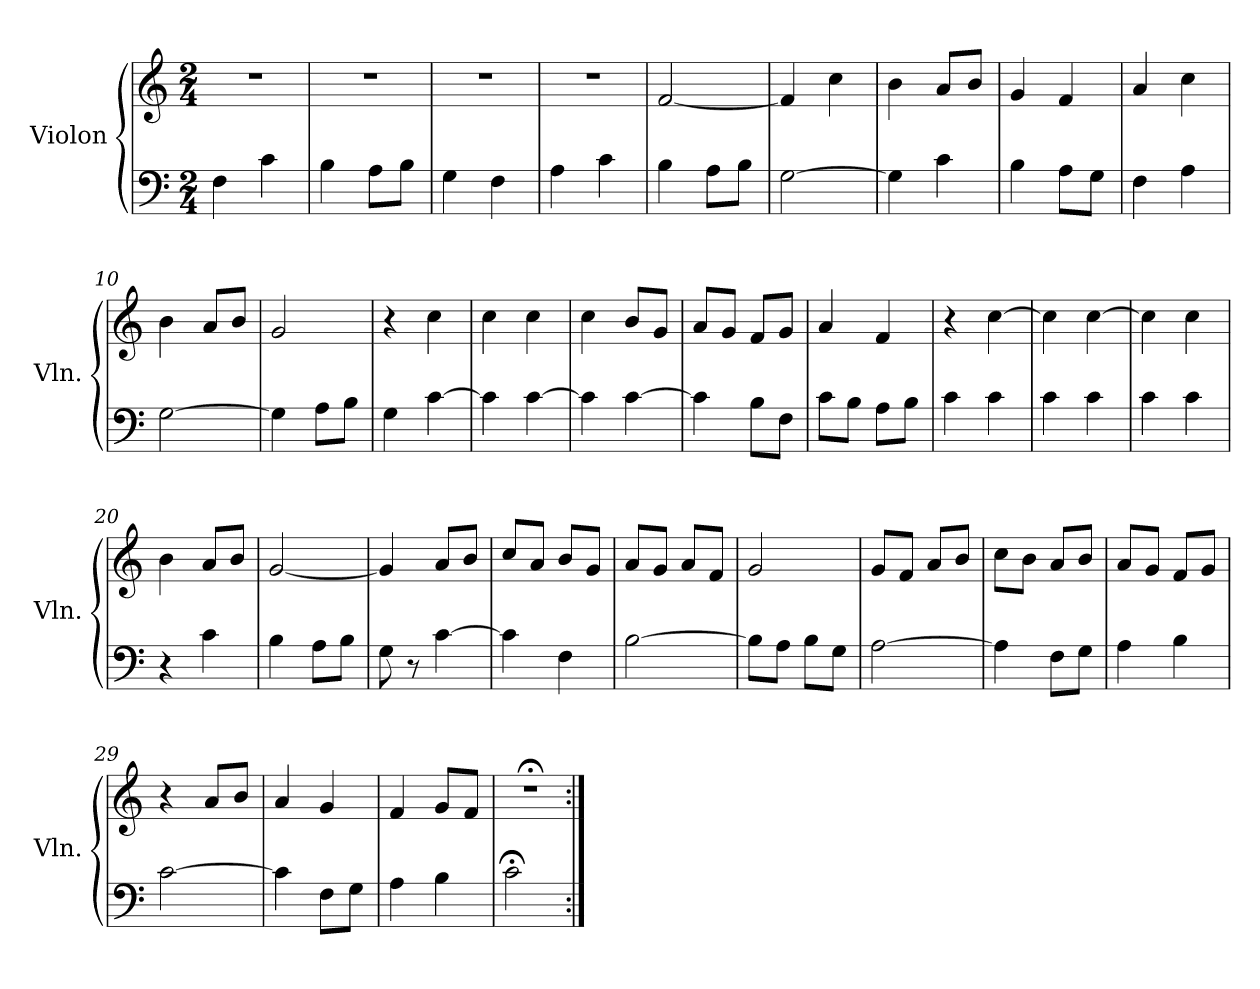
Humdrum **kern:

**kern	**kern
*part1	*part1
*staff2	*staff1
*I"Violon	*
*I'Vln.	*
*clefF4	*clefG2
*k[]	*k[]
*M2/4	*M2/4
=1	=1
4F\	2r
4c\	.
=2	=2
4B\	2r
8A\L	.
8B\J	.
=3	=3
4G\	2r
4F\	.
=4	=4
4A\	2r
4c\	.
=5	=5
4B\	[2f/
8A\L	.
8B\J	.
=6	=6
[2G\	4f/]
.	4cc\
=7	=7
4G\]	4b\
4c\	8a/L
.	8b/J
=8	=8
4B\	4g/
8A\L	4f/
8G\J	.
=9	=9
4F\	4a/
4A\	4cc\
=10	=10
[2G\	4b\
.	8a/L
.	8b/J
=11	=11
4G\]	2g/
8A\L	.
8B\J	.
=12	=12
4G\	4r
[4c\	4cc\
!!LO:LB:g=z
=13	=13
4c\]	4cc\
[4c\	4cc\
=14	=14
4c\]	4cc\
[4c\	8b/L
.	8g/J
=15	=15
4c\]	8a/L
.	8g/J
8B\L	8f/L
8F\J	8g/J
=16	=16
8c\L	4a/
8B\J	.
8A\L	4f/
8B\J	.
=17	=17
4c\	4r
4c\	[4cc\
=18	=18
4c\	4cc\]
4c\	[4cc\
=19	=19
4c\	4cc\]
4c\	4cc\
=20	=20
4r	4b\
4c\	8a/L
.	8b/J
=21	=21
4B\	[2g/
8A\L	.
8B\J	.
=22	=22
8G\	4g/]
8r	.
[4c\	8a/L
.	8b/J
!!LO:LB:g=z
=23	=23
4c\]	8cc/L
.	8a/J
4F\	8b/L
.	8g/J
=24	=24
[2B\	8a/L
.	8g/J
.	8a/L
.	8f/J
=25	=25
8B\L]	2g/
8A\J	.
8B\L	.
8G\J	.
=26	=26
[2A\	8g/L
.	8f/J
.	8a/L
.	8b/J
=27	=27
4A\]	8cc\L
.	8b\J
8F\L	8a/L
8G\J	8b/J
=28	=28
4A\	8a/L
.	8g/J
4B\	8f/L
.	8g/J
=29	=29
[2c\	4r
.	8a/L
.	8b/J
=30	=30
4c\]	4a/
8F\L	4g/
8G\J	.
=31	=31
4A\	4f/
4B\	8g/L
.	8f/J
=32	=32
2c;<\	2r;<
=:|!	=:|!
*-	*-
